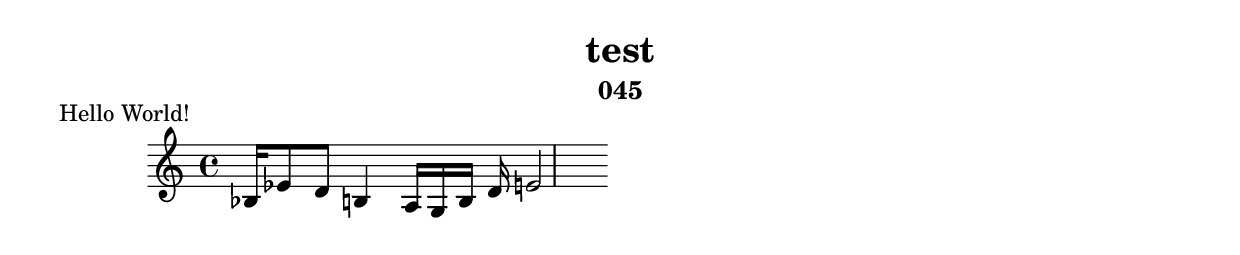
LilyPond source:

\version "2.16.0"  % necessary for upgrading to future LilyPond versions.

\header{
	title = "test"
	subtitle = "045"
}

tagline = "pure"

\header{
	piece = "Hello World!"
}

\relative c' {
	\time 4/4
	\key c \major
	 bes16 ees8 d8 b4 a16 g16 b16 d16 e2
}
